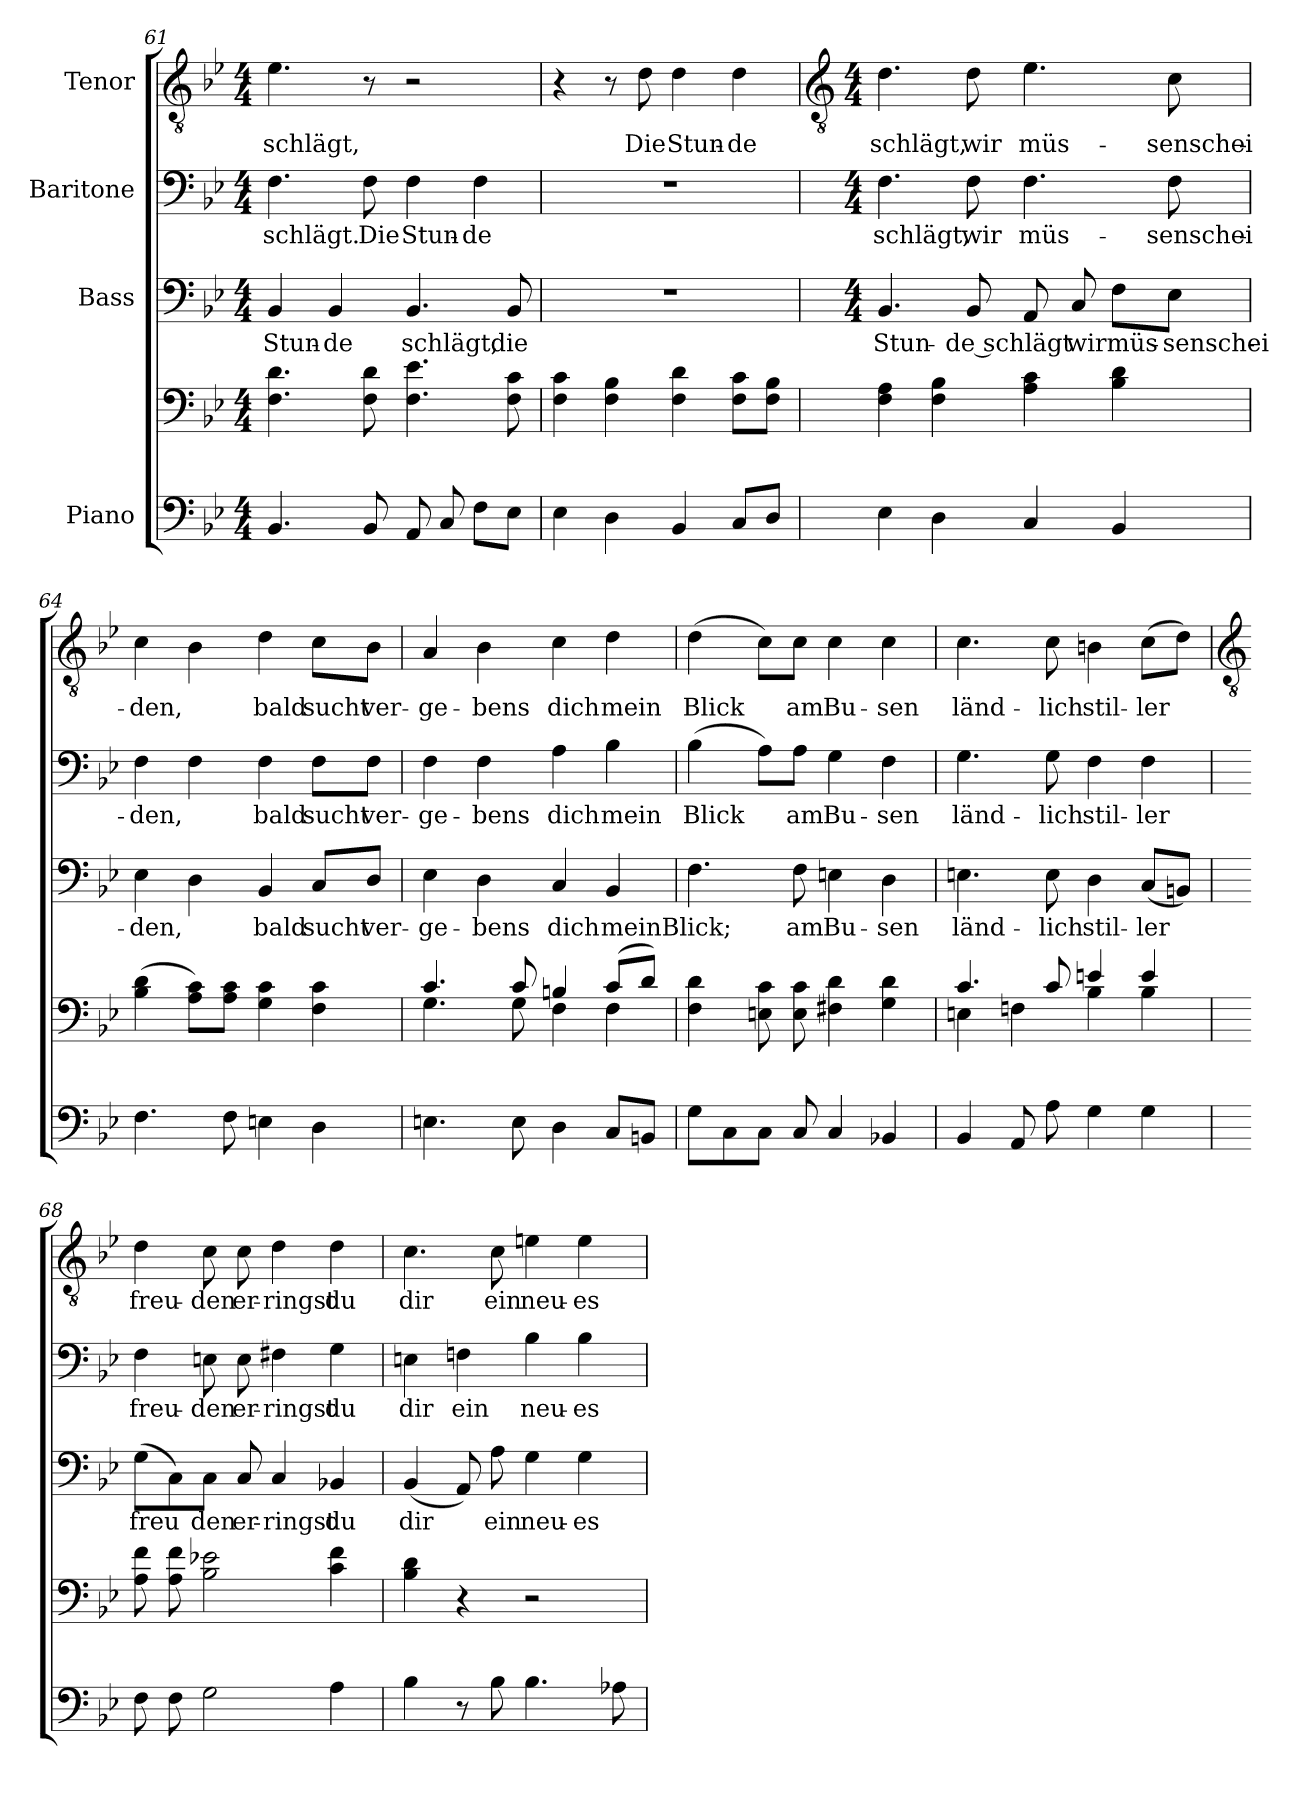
**kern	**kern	**kern	**text	**kern	**text	**kern	**text
*part4	*part4	*part3	*part3	*part2	*part2	*part1	*part1
*staff5	*staff4	*staff3	*staff3	*staff2	*staff2	*staff1	*staff1
*I"Piano	*	*I"Bass	*	*I"Baritone	*	*I"Tenor	*
!!LO:LB:g=z
*clefF4	*clefF4	*clefF4	*	*clefF4	*	*clefGv2	*
*k[b-e-]	*k[b-e-]	*k[b-e-]	*	*k[b-e-]	*	*k[b-e-]	*
*B-:	*B-:	*B-:	*	*B-:	*	*B-:	*
*M4/4	*M4/4	*M4/4	*	*M4/4	*	*M4/4	*
=61	=61	=61	=61	=61	=61	=61	=61
*	*^	*	*	*	*	*	*
!	!	!	!	!LO:LY:b	!	!LO:LY:b	!	!LO:LY:b
4.BB-/	4.F\ 4.d\	4ryy	4BB-/	Stun-	4.F\	schlägt.	4.e-\	schlägt,
!	!	!	!	!LO:LY:b	!	!	!	!
.	.	4ryy	4BB-/	-de	.	.	.	.
!	!	!	!	!	!	!LO:LY:b	!	!
8BB-/	8F\ 8d\	.	.	.	8F\	Die	8r	.
!	!	!	!	!LO:LY:b	!	!LO:LY:b	!	!
8AA/	4.F\ 4.e-\	4ryy	4.BB-/	schlägt,	4F\	Stun-	2r	.
8C/	.	.	.	.	.	.	.	.
!	!	!	!	!	!	!LO:LY:b	!	!
8F\L	.	4ryy	.	.	4F\	-de	.	.
!	!	!	!	!LO:LY:b	!	!	!	!
8E-\J	8F\ 8c\	.	8BB-/	die	.	.	.	.
=62	=62	=62	=62	=62	=62	=62	=62	=62
4E-\	4F\ 4c\	4ryy	1r	.	1r	.	4r	.
4D\	4F\ 4B-\	4ryy	.	.	.	.	8r	.
!	!	!	!	!	!	!	!	!LO:LY:b
.	.	.	.	.	.	.	8d\	Die
!	!	!	!	!	!	!	!	!LO:LY:b
4BB-/	4F\ 4d\	4ryy	.	.	.	.	4d\	Stun-
!	!	!	!	!	!	!	!	!LO:LY:b
8C/L	8F\ 8c\L	4ryy	.	.	.	.	4d\	-de
8D/J	8F\ 8B-\J	.	.	.	.	.	.	.
!!LO:LB:g=z
=63	=63	=63	=63	=63	=63	=63	=63	=63
*	*	*	*	*	*	*	*clefGv2	*
*	*	*	*M4/4	*	*M4/4	*	*M4/4	*
!	!	!	!	!LO:LY:b	!	!LO:LY:b	!	!LO:LY:b
4E-\	4F\ 4A\	4ryy	4.BB-/	Stun-	4.F\	schlägt,	4.d\	schlägt,
4D\	4F\ 4B-\	4ryy	.	.	.	.	.	.
!	!	!	!	!LO:LY:b	!	!LO:LY:b	!	!LO:LY:b
.	.	.	8BB-/	-de schlägt	8F\	wir	8d\	wir
!	!	!	!	!	!	!LO:LY:b	!	!LO:LY:b
4C/	4A\ 4c\	4ryy	8AA/	.	4.F\	müs-	4.e-\	müs-
!	!	!	!	!LO:LY:b	!	!	!	!
.	.	.	8C/	wir	.	.	.	.
!	!	!	!	!LO:LY:b	!	!	!	!
4BB-/	4B-\ 4d\	4ryy	8F\L	müs-	.	.	.	.
!	!	!	!	!LO:LY:b	!	!LO:LY:b	!	!LO:LY:b
.	.	.	8E-\J	-senschei-	8F\	-senschei-	8c\	-senschei-
=64	=64	=64	=64	=64	=64	=64	=64	=64
!	!	!	!	!LO:LY:b	!	!LO:LY:b	!	!LO:LY:b
4.F\	(>4B-\ 4d\	4ryy	4E-\	-den,	4F\	-den,	4c\	-den,
.	8A\ 8c\L)	4ryy	4D\	.	4F\	.	4B-\	.
8F\	8A\ 8c\J	.	.	.	.	.	.	.
!	!	!	!	!LO:LY:b	!	!LO:LY:b	!	!LO:LY:b
4En\	4G\ 4c\	4ryy	4BB-/	bald	4F\	bald	4d\	bald
!	!	!	!	!LO:LY:b	!	!LO:LY:b	!	!LO:LY:b
4D\	4F\ 4c\	4ryy	8C/L	sucht	8F\L	sucht	8c\L	sucht
!	!	!	!	!LO:LY:b	!	!LO:LY:b	!	!LO:LY:b
.	.	.	8D/J	ver-	8F\J	ver-	8B-\J	ver-
=65	=65	=65	=65	=65	=65	=65	=65	=65
!	!	!	!	!LO:LY:b	!	!LO:LY:b	!	!LO:LY:b
4.En\	4.c/	4.G\	4E-\	-ge-	4F\	-ge-	4A/	-ge-
!	!	!	!	!LO:LY:b	!	!LO:LY:b	!	!LO:LY:b
.	.	.	4D\	-bens	4F\	-bens	4B-\	-bens
8E\	8c/	8G\	.	.	.	.	.	.
!	!	!	!	!LO:LY:b	!	!LO:LY:b	!	!LO:LY:b
4D\	4Bn/	4F\	4C/	dich	4A\	dich	4c\	dich
!	!	!	!	!LO:LY:b	!	!LO:LY:b	!	!LO:LY:b
8C/L	(>8c/L	4F\	4BB-/	meinBlick;	4B-\	mein	4d\	mein
8BBn/J	8d/J)	.	.	.	.	.	.	.
!!LO:LB:g=z
=66	=66	=66	=66	=66	=66	=66	=66	=66
!	!	!	!	!	!	!LO:LY:b	!	!LO:LY:b
8G\L	4F\ 4d\	4ryy	4.F\	.	(>4B-\	Blick	(>4d\	Blick
8C\	.	.	.	.	.	.	.	.
8C\J	8En\ 8c\	4ryy	.	.	8A\L)	.	8c\L)	.
!	!	!	!	!LO:LY:b	!	!LO:LY:b	!	!LO:LY:b
8C/	8E\ 8c\	.	8F\	am	8A\J	am	8c\J	am
!	!	!	!	!LO:LY:b	!	!LO:LY:b	!	!LO:LY:b
4C/	4F#X\ 4d\	4ryy	4En\	Bu-	4G\	Bu-	4c\	Bu-
!	!	!	!	!LO:LY:b	!	!LO:LY:b	!	!LO:LY:b
4BB-X/	4G\ 4d\	4ryy	4D\	-sen	4F\	-sen	4c\	-sen
=67	=67	=67	=67	=67	=67	=67	=67	=67
!	!	!	!	!LO:LY:b	!	!LO:LY:b	!	!LO:LY:b
4BB-/	4.c/	4En\	4.En\	länd-	4.G\	länd-	4.c\	länd-
8AA/	.	4Fn\	.	.	.	.	.	.
!	!	!	!	!LO:LY:b	!	!LO:LY:b	!	!LO:LY:b
8A\	8c/	.	8E\	-lich	8G\	-lich	8c\	-lich
!	!	!	!	!LO:LY:b	!	!LO:LY:b	!	!LO:LY:b
4G\	4en/	4B-\	4D\	stil-	4F\	stil-	4Bn\	stil-
!	!	!	!	!LO:LY:b	!	!LO:LY:b	!	!LO:LY:b
4G\	4e/	4B-\	(<8C/L	-ler	4F\	-ler	(>8c\L	-ler
.	.	.	8BBn/J)	.	.	.	8d\J)	.
!!LO:LB:g=z
=68	=68	=68	=68	=68	=68	=68	=68	=68
*	*	*	*	*	*	*	*clefGv2	*
!	!	!	!	!LO:LY:b	!	!LO:LY:b	!	!LO:LY:b
8F\	8A\ 8f\	4ryy	(8G\L	freu	4F\	freu-	4d\	freu-
8F\	8A\ 8f\	.	8C\)	.	.	.	.	.
!	!	!	!	!LO:LY:b	!	!LO:LY:b	!	!LO:LY:b
2G\	2B-\ 2e-X\	4ryy	8C\J	den	8En\	-den	8c\	-den
!	!	!	!	!LO:LY:b	!	!LO:LY:b	!	!LO:LY:b
.	.	.	8C/	er-	8E\	er-	8c\	er-
!	!	!	!	!LO:LY:b	!	!LO:LY:b	!	!LO:LY:b
.	.	4ryy	4C/	-ringst	4F#X\	-ringst	4d\	-ringst
!	!	!	!	!LO:LY:b	!	!LO:LY:b	!	!LO:LY:b
4A\	4c\ 4f\	4ryy	4BB-X/	du	4G\	du	4d\	du
=69	=69	=69	=69	=69	=69	=69	=69	=69
!	!	!	!	!LO:LY:b	!	!LO:LY:b	!	!LO:LY:b
4B-\	4B-\ 4d\	4ryy	(<4BB-/	dir	4En\	dir	4.c\	dir
!	!	!	!	!	!	!LO:LY:b	!	!
8r	4r	4ryy	8AA/)	.	4Fn\	ein	.	.
!	!	!	!	!LO:LY:b	!	!	!	!LO:LY:b
8B-\	.	.	8A\	ein	.	.	8c\	ein
!	!	!	!	!LO:LY:b	!	!LO:LY:b	!	!LO:LY:b
4.B-\	2r	4ryy	4G\	neu-	4B-\	neu-	4en\	neu-
!	!	!	!	!LO:LY:b	!	!LO:LY:b	!	!LO:LY:b
.	.	4ryy	4G\	-es	4B-\	-es	4e\	-es
8A-X\	.	.	.	.	.	.	.	.
*	*v	*v	*	*	*	*	*	*
=	=	=	=	=	=	=	=
*-	*-	*-	*-	*-	*-	*-	*-
